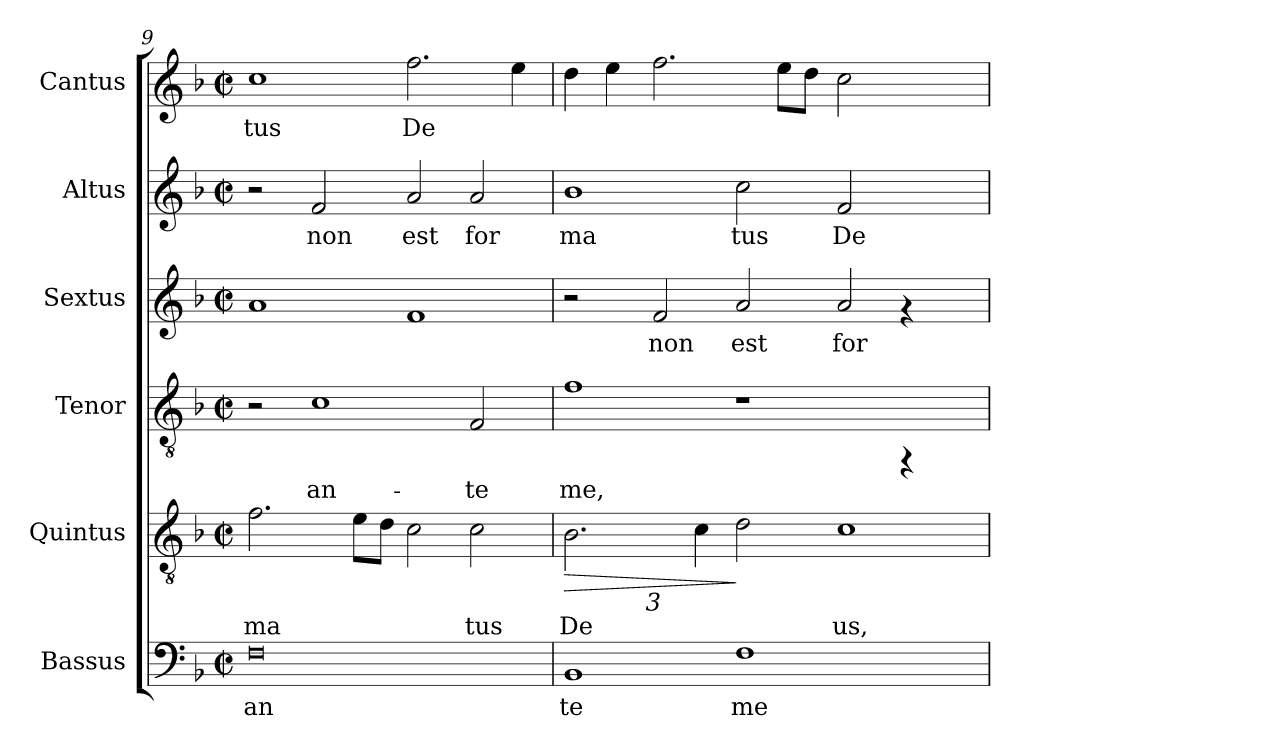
**kern	**text	**kern	**text	**dynam	**kern	**text	**kern	**text	**kern	**text	**kern	**text
*part6	*part6	*part5	*part5	*part5	*part4	*part4	*part3	*part3	*part2	*part2	*part1	*part1
*staff6	*staff6	*staff5	*staff5	*staff5	*staff4	*staff4	*staff3	*staff3	*staff2	*staff2	*staff1	*staff1
*I"Bassus	*	*I"Quintus	*	*	*I"Tenor	*	*I"Sextus	*	*I"Altus	*	*I"Cantus	*
*clefF4	*	*clefGv2	*	*	*clefGv2	*	*clefG2	*	*clefG2	*	*clefG2	*
*k[b-]	*	*k[b-]	*	*	*k[b-]	*	*k[b-]	*	*k[b-]	*	*k[b-]	*
*F:	*	*F:	*	*	*F:	*	*F:	*	*F:	*	*F:	*
*M2/2	*	*M2/2	*	*	*M2/2	*	*M2/2	*	*M2/2	*	*M2/2	*
*met(c|)	*	*met(c|)	*	*	*met(c|)	*	*met(c|)	*	*met(c|)	*	*met(c|)	*
=9	=9	=9	=9	=9	=9	=9	=9	=9	=9	=9	=9	=9
!	!LO:LY:b:cj	!	!LO:LY:b:cj	!	!	!	!	!LO:LY:b:cj	!	!	!	!LO:LY:b:cj
0F	an	2.f\	-ma-	.	2r	.	1a	.	2r	.	1cc	tus
!	!	!	!	!	!	!LO:LY:b:cj	!	!	!	!LO:LY:b:cj	!	!
.	.	.	.	.	1c	an-	.	.	2f/	non	.	.
!	!	!	!LO:LY:b:cj	!	!	!	!	!	!	!	!	!
.	.	8e\L	--	.	.	.	.	.	.	.	.	.
!	!	!	!LO:LY:b:cj	!	!	!	!	!	!	!	!	!
.	.	8d\J	--	.	.	.	.	.	.	.	.	.
!	!	!	!LO:LY:b:cj	!	!	!	!	!LO:LY:b:cj	!	!LO:LY:b:cj	!	!LO:LY:b:cj
.	.	2c\	--	.	.	.	1f	.	2a/	est	2.ff\	De
!	!	!	!LO:LY:b:cj	!	!	!LO:LY:b:cj	!	!	!	!LO:LY:b:cj	!	!
.	.	2c\	-tus	.	2F/	-te	.	.	2a/	for	.	.
!	!	!	!	!	!	!	!	!	!	!	!	!LO:LY:b:cj
.	.	.	.	.	.	.	.	.	.	.	4ee\	.
=10	=10	=10	=10	=10	=10	=10	=10	=10	=10	=10	=10	=10
!	!LO:LY:b:cj	!	!LO:LY:b:cj	!LO:HP:b	!	!LO:LY:b:cj	!	!	!	!LO:LY:b:cj	!	!LO:LY:b:cj
*	*	*^	*	*	*	*	*	*	*	*	*	*
1BB-	te	2.B-\	4ryy	De-	>	1f	me,	2r	.	1b-	ma	4dd\	.
!	!	!	!	!	!	!	!	!	!	!	!	!	!LO:LY:b:cj
.	.	.	8...ryy	.	.	.	.	.	.	.	.	4ee\	.
!	!	!	!LO:TX:b:i:t=3	!	!	!	!	!	!	!	!	!	!
.	.	.	1ryy	.	.	.	.	.	.	.	.	.	.
!	!	!	!	!	!	!	!	!	!LO:LY:b:cj	!	!	!	!LO:LY:b:cj
.	.	.	.	.	.	.	.	2f/	non	.	.	2.ff\	.
!	!	!	!	!LO:LY:b:cj	!	!	!	!	!	!	!	!	!
.	.	4c\	.	--	.	.	.	.	.	.	.	.	.
!	!LO:LY:b:cj	!	!	!	!	!	!	!	!LO:LY:b:cj	!	!LO:LY:b:cj	!	!
1F	me	2d\	.	.	]	1r	.	2a/	est	2cc\	tus	.	.
!	!	!	!	!	!	!	!	!	!	!	!	!	!LO:LY:b:cj
.	.	.	.	.	.	.	.	.	.	.	.	8ee\L	.
!	!	!	!	!	!	!	!	!	!	!	!	!	!LO:LY:b:cj
.	.	.	.	.	.	.	.	.	.	.	.	8dd\J	.
.	.	.	1ryy	.	.	.	.	.	.	.	.	.	.
!	!	!	!	!LO:LY:b:cj	!	!	!	!	!LO:LY:b:cj	!	!LO:LY:b:cj	!	!LO:LY:b:cj
.	.	1c	.	-us,	.	.	.	2a/	for	2f/	De	2cc\	.
2ryy	.	.	.	.	.	4rFF	.	4rf	.	2ryy	.	2ryy	.
.	.	.	.	.	.	4ryy	.	4ryy	.	.	.	.	.
.	.	.	64ryy	.	.	.	.	.	.	.	.	.	.
*	*	*v	*v	*	*	*	*	*	*	*	*	*	*
=	=	=	=	=	=	=	=	=	=	=	=	=
*-	*-	*-	*-	*-	*-	*-	*-	*-	*-	*-	*-	*-
